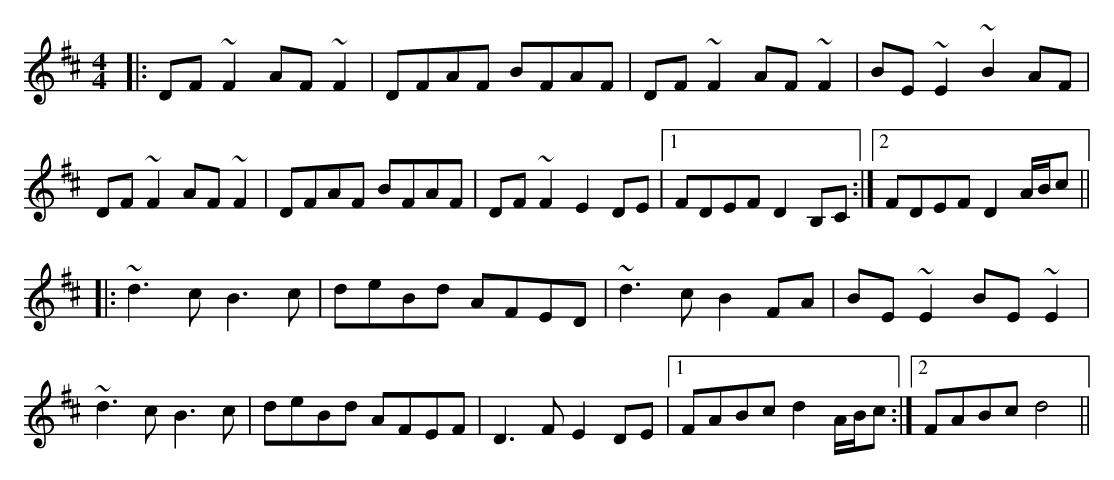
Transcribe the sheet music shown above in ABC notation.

X:1
M:4/4
K:D
|:DF~F2 AF~F2|DFAF BFAF|DF~F2 AF~F2|BE~E2 ~B2AF|
DF~F2 AF~F2|DFAF BFAF|DF~F2 E2DE|1 FDEF D2 B,C:|2 FDEF D2 A/B/c||
|:~d3c B3c|deBd AFED|~d3c B2FA|BE~E2 BE~E2|
~d3c B3c|deBd AFEF|D3F E2DE|1 FABc d2 A/B/c:|2 FABc d4||
